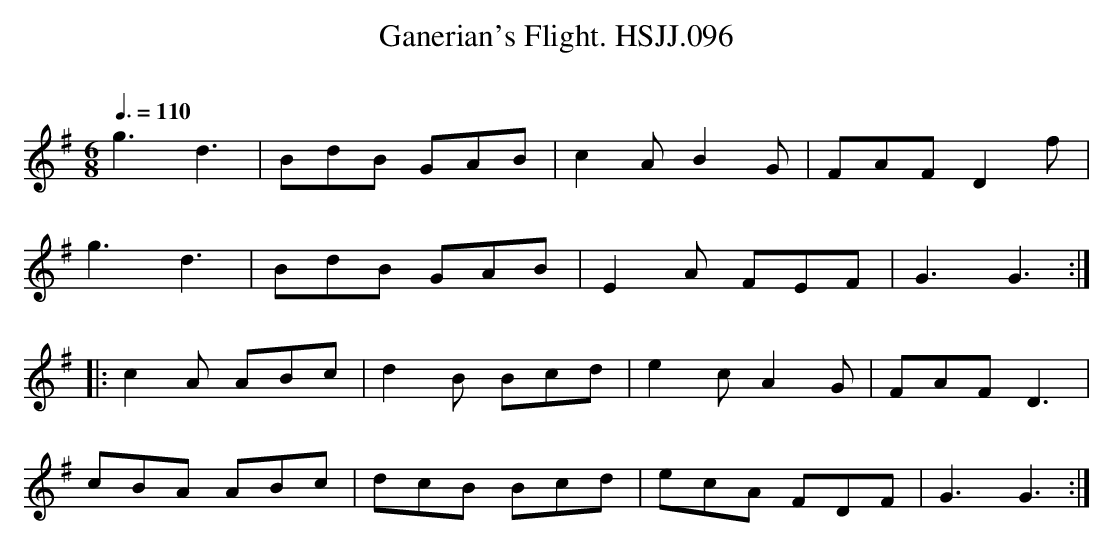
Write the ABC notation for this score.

X:1
T:Ganerian's Flight. HSJJ.096
M:6/8
L:1/8
Q:3/8=110
O:
K:G
g3d3|BdB GAB|c2A B2G|FAFD2f|
g3d3|BdB GAB|E2A FEF|G3G3:|
|:c2A ABc|d2B Bcd|e2cA2G|FAFD3|
cBA ABc|dcB Bcd|ecA FDF|G3G3:|
